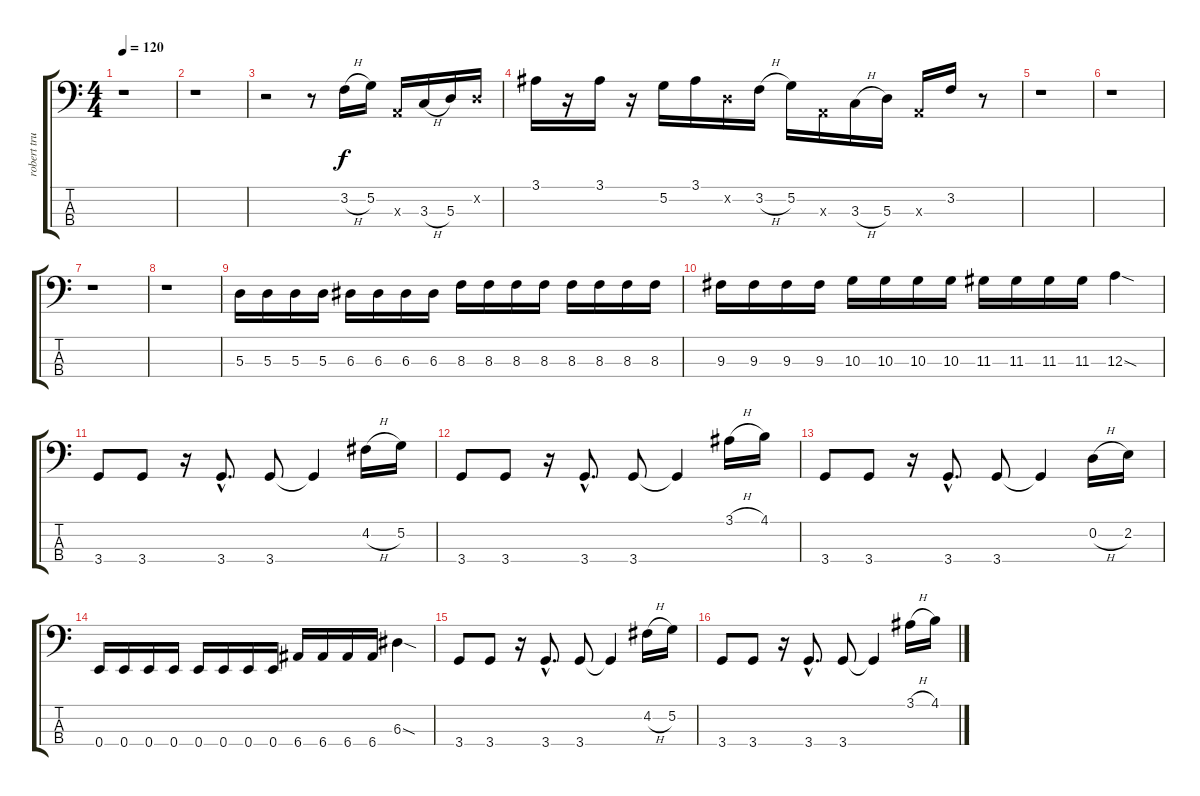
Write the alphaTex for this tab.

\track ("robert trujilo" "robert tru") {instrument slapbass1}
\staff {score tabs}
\tuning (G2 D2 A1 E1) {hide}
\ts (4 4)
\tempo 120
\clef f4
\ks c
r.1{dy f instrument slapbass1} |
r.1 |
r.2 r.8 3.2{h}.16 5.2.16 0.3{x}.16 3.3{h}.16 5.3.16 0.2{x}.16 |
3.1.16 r.16 3.1.16 r.16 5.2.16 3.1.16 0.2{x}.16 3.2{h}.16 5.2.16 0.3{x}.16 3.3{h}.16 5.3.16 0.3{x}.16 3.2.16 r.8 |
r.1 |
r.1 |
r.1 |
r.1 |
5.3.16{instrument electricbassfinger} 5.3.16 5.3.16 5.3.16 6.3.16 6.3.16 6.3.16 6.3.16 8.3.16 8.3.16 8.3.16 8.3.16 8.3.16 8.3.16 8.3.16 8.3.16 |
9.3.16 9.3.16 9.3.16 9.3.16 10.3.16 10.3.16 10.3.16 10.3.16 11.3.16 11.3.16 11.3.16 11.3.16 12.3{sod}.4 |
3.4.8{instrument slapbass1} 3.4.8 r.16 3.4{hac}.8{d} 3.4.8 3.4{t}.4 4.2{h}.16 5.2.16 |
3.4.8 3.4.8 r.16 3.4{hac}.8{d} 3.4.8 3.4{t}.4 3.1{h}.16 4.1.16 |
3.4.8 3.4.8 r.16 3.4{hac}.8{d} 3.4.8 3.4{t}.4 0.2{h}.16 2.2.16 |
0.4.16 0.4.16 0.4.16 0.4.16 0.4.16 0.4.16 0.4.16 0.4.16 6.4.16 6.4.16 6.4.16 6.4.16 6.3{sod}.4 |
3.4.8 3.4.8 r.16 3.4{hac}.8{d} 3.4.8 3.4{t}.4 4.2{h}.16 5.2.16 |
3.4.8 3.4.8 r.16 3.4{hac}.8{d} 3.4.8 3.4{t}.4 3.1{h}.16 4.1.16
